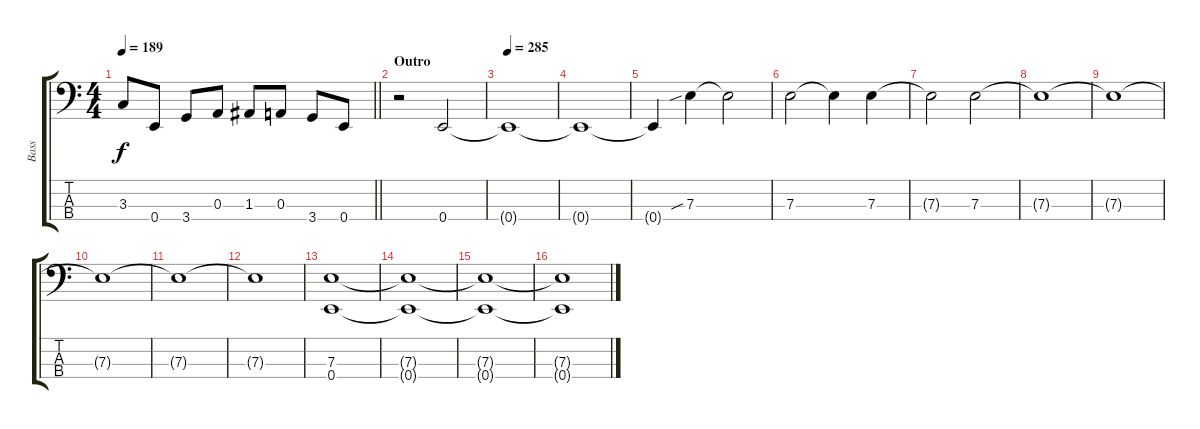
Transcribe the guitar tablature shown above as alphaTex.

\track ("Bass" "Bass") {instrument electricbassfinger}
\staff {score tabs}
\tuning (G2 D2 A1 E1) {hide}
\ts (4 4)
\tempo 189
\clef f4
\barLineRight lightlight
\ks c
3.3{t}.8{dy f} 0.4.8 3.4.8 0.3.8 1.3.8 0.3.8 3.4.8 0.4.8 |
\section ("" "Outro")
r.2 0.4.2 |
\tempo 285
0.4{t}.1 |
0.4{t}.1 |
0.4{t}.4 7.3{sib}.4 7.3{t}.2 |
7.3.2 7.3{t}.4 7.3.4 |
7.3{t}.2 7.3.2 |
7.3{t}.1 |
7.3{t}.1 |
7.3{t}.1 |
7.3{t}.1 |
7.3{t}.1 |
(7.3 0.4).1 |
(7.3{t} 0.4{t}).1 |
(7.3{t} 0.4{t}).1 |
(7.3{t} 0.4{t}).1
